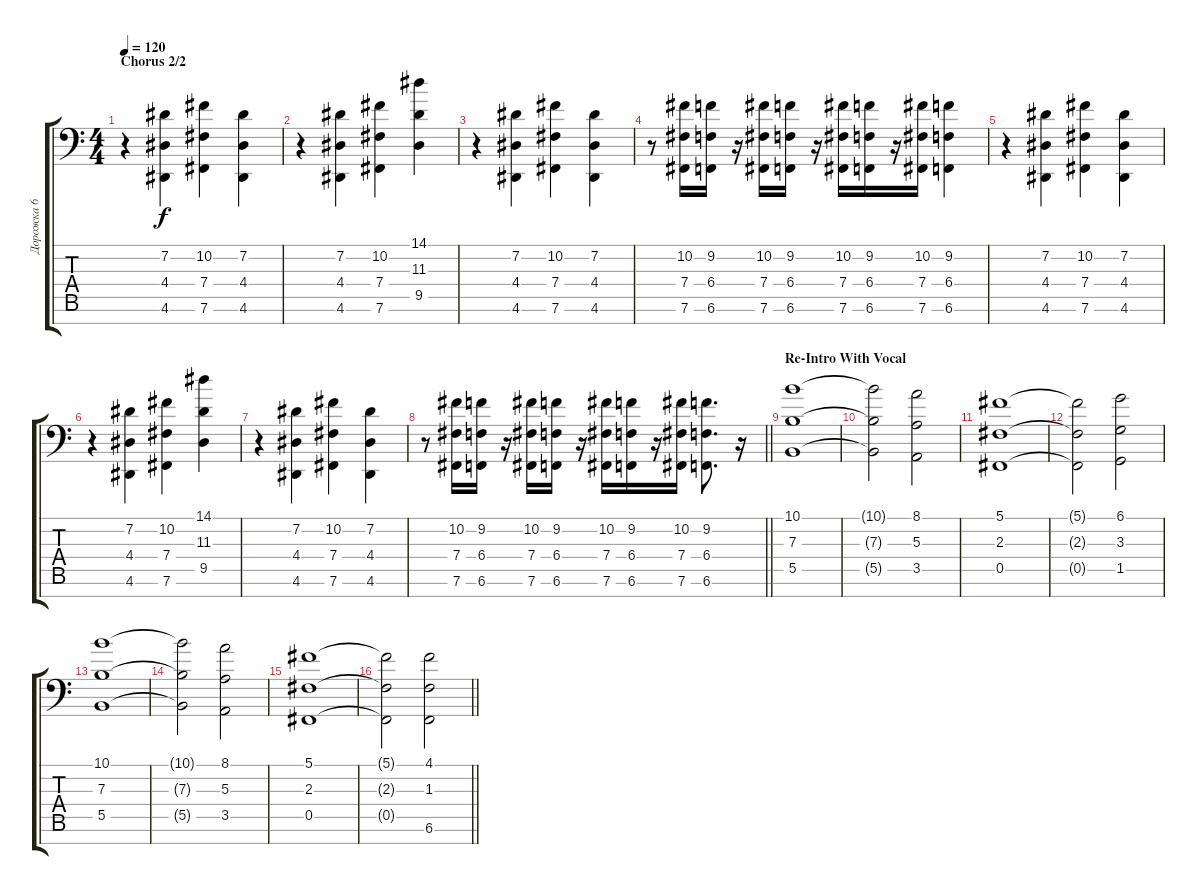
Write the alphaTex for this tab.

\track ("Дорожка 6" "Дорожка 6") {instrument churchorgan}
\staff {score tabs}
\tuning (Db4 Ab3 E3 B2 Gb2 B1 Ab1) {hide}
\ts (4 4)
\section ("" "Chorus 2/2")
\tempo 120
\clef f4
\ks c
r.4{dy f} (7.2 4.4 4.6).4 (10.2 7.4 7.6).4 (7.2 4.4 4.6).4 |
r.4 (7.2 4.4 4.6).4 (10.2 7.4 7.6).4 (14.1 11.3 9.5).4 |
r.4 (7.2 4.4 4.6).4 (10.2 7.4 7.6).4 (7.2 4.4 4.6).4 |
r.8 (10.2 7.4 7.6).16 (9.2 6.4 6.6).16 r.16 (10.2 7.4 7.6).16 (9.2 6.4 6.6).16 r.16 (10.2 7.4 7.6).16 (9.2 6.4 6.6).16 r.16 (10.2 7.4 7.6).16 (9.2 6.4 6.6).4 |
r.4 (7.2 4.4 4.6).4 (10.2 7.4 7.6).4 (7.2 4.4 4.6).4 |
r.4 (7.2 4.4 4.6).4 (10.2 7.4 7.6).4 (14.1 11.3 9.5).4 |
r.4 (7.2 4.4 4.6).4 (10.2 7.4 7.6).4 (7.2 4.4 4.6).4 |
\barLineRight lightlight
r.8 (10.2 7.4 7.6).16 (9.2 6.4 6.6).16 r.16 (10.2 7.4 7.6).16 (9.2 6.4 6.6).16 r.16 (10.2 7.4 7.6).16 (9.2 6.4 6.6).16 r.16 (10.2 7.4 7.6).16 (9.2 6.4 6.6).8{d} r.16 |
\section ("" "Re-Intro With Vocal")
(10.1 7.3 5.5).1{volume 14 instrument stringensemble1} |
(10.1{t} 7.3{t} 5.5{t}).2 (8.1 5.3 3.5).2 |
(5.1 2.3 0.5).1 |
(5.1{t} 2.3{t} 0.5{t}).2 (6.1 3.3 1.5).2 |
(10.1 7.3 5.5).1 |
(10.1{t} 7.3{t} 5.5{t}).2 (8.1 5.3 3.5).2 |
(5.1 2.3 0.5).1 |
\barLineRight lightlight
(5.1{t} 2.3{t} 0.5{t}).2 (4.1 1.3 6.6).2
